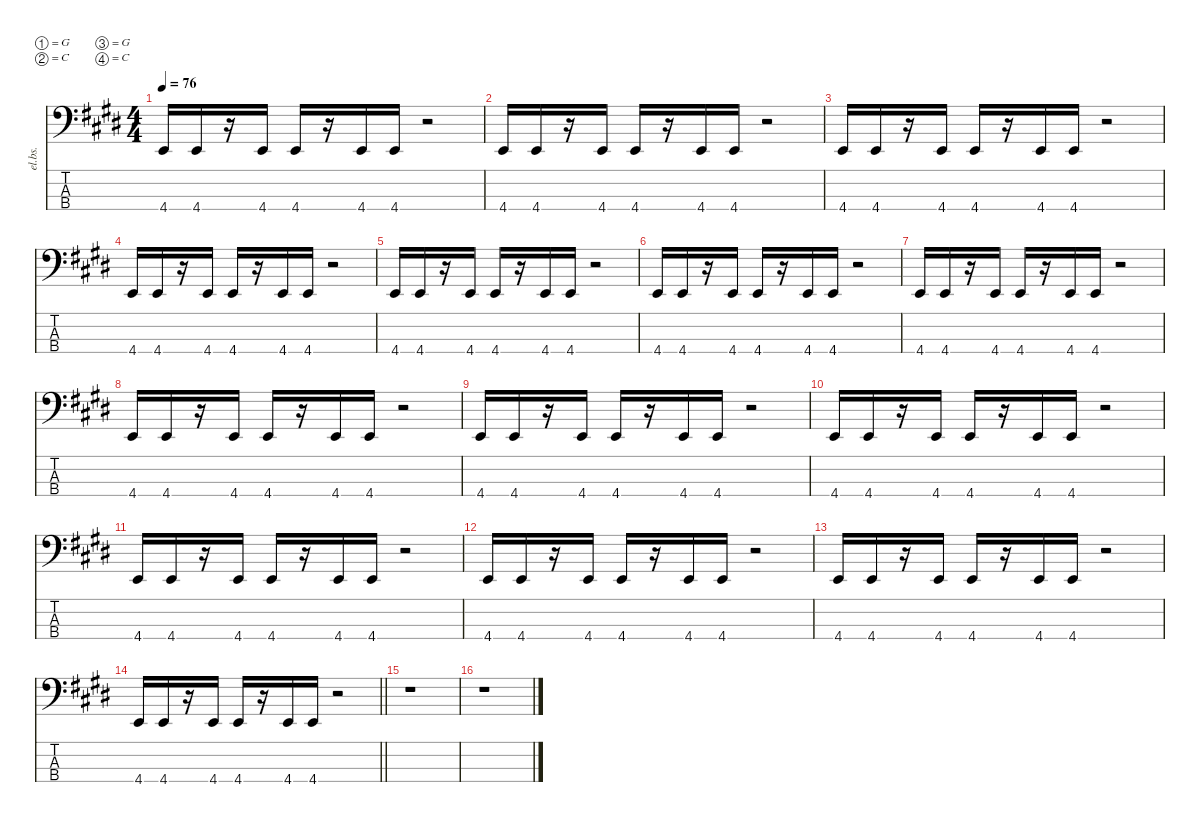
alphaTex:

\defaultSystemsLayout 4
\hideDynamics
\bracketExtendMode nobrackets
\otherSystemsTrackNameOrientation horizontal
\track ("Bass" "el.bs.") {defaultSystemsLayout 8 instrument electricbassfinger}
\staff {score tabs}
\tuning (G2 C2 G1 C1)
\ts (4 4)
\tempo 76
\clef f4
\ks e
4.4{acc forcenatural}.16{dy f beam Up} 4.4{acc forcenatural}.16{beam Up} r.16{beam Up} 4.4{acc forcenatural}.16{beam Up} 4.4{acc forcenatural}.16{beam Up} r.16{beam Up} 4.4{acc forcenatural}.16{beam Up} 4.4{acc forcenatural}.16{beam Up} r.2{beam Up} |
4.4{acc forcenatural}.16{beam Up} 4.4{acc forcenatural}.16{beam Up} r.16{beam Up} 4.4{acc forcenatural}.16{beam Up} 4.4{acc forcenatural}.16{beam Up} r.16{beam Up} 4.4{acc forcenatural}.16{beam Up} 4.4{acc forcenatural}.16{beam Up} r.2{beam Up} |
4.4{acc forcenatural}.16{beam Up} 4.4{acc forcenatural}.16{beam Up} r.16{beam Up} 4.4{acc forcenatural}.16{beam Up} 4.4{acc forcenatural}.16{beam Up} r.16{beam Up} 4.4{acc forcenatural}.16{beam Up} 4.4{acc forcenatural}.16{beam Up} r.2{beam Up} |
4.4{acc forcenatural}.16{beam Up} 4.4{acc forcenatural}.16{beam Up} r.16{beam Up} 4.4{acc forcenatural}.16{beam Up} 4.4{acc forcenatural}.16{beam Up} r.16{beam Up} 4.4{acc forcenatural}.16{beam Up} 4.4{acc forcenatural}.16{beam Up} r.2{beam Up} |
4.4{acc forcenatural}.16{beam Up} 4.4{acc forcenatural}.16{beam Up} r.16{beam Up} 4.4{acc forcenatural}.16{beam Up} 4.4{acc forcenatural}.16{beam Up} r.16{beam Up} 4.4{acc forcenatural}.16{beam Up} 4.4{acc forcenatural}.16{beam Up} r.2{beam Up} |
4.4{acc forcenatural}.16{beam Up} 4.4{acc forcenatural}.16{beam Up} r.16{beam Up} 4.4{acc forcenatural}.16{beam Up} 4.4{acc forcenatural}.16{beam Up} r.16{beam Up} 4.4{acc forcenatural}.16{beam Up} 4.4{acc forcenatural}.16{beam Up} r.2{beam Up} |
4.4{acc forcenatural}.16{beam Up} 4.4{acc forcenatural}.16{beam Up} r.16{beam Up} 4.4{acc forcenatural}.16{beam Up} 4.4{acc forcenatural}.16{beam Up} r.16{beam Up} 4.4{acc forcenatural}.16{beam Up} 4.4{acc forcenatural}.16{beam Up} r.2{beam Up} |
4.4{acc forcenatural}.16{beam Up} 4.4{acc forcenatural}.16{beam Up} r.16{beam Up} 4.4{acc forcenatural}.16{beam Up} 4.4{acc forcenatural}.16{beam Up} r.16{beam Up} 4.4{acc forcenatural}.16{beam Up} 4.4{acc forcenatural}.16{beam Up} r.2{beam Up} |
4.4{acc forcenatural}.16{beam Up} 4.4{acc forcenatural}.16{beam Up} r.16{beam Up} 4.4{acc forcenatural}.16{beam Up} 4.4{acc forcenatural}.16{beam Up} r.16{beam Up} 4.4{acc forcenatural}.16{beam Up} 4.4{acc forcenatural}.16{beam Up} r.2{beam Up} |
4.4{acc forcenatural}.16{beam Up} 4.4{acc forcenatural}.16{beam Up} r.16{beam Up} 4.4{acc forcenatural}.16{beam Up} 4.4{acc forcenatural}.16{beam Up} r.16{beam Up} 4.4{acc forcenatural}.16{beam Up} 4.4{acc forcenatural}.16{beam Up} r.2{beam Up} |
4.4{acc forcenatural}.16{beam Up} 4.4{acc forcenatural}.16{beam Up} r.16{beam Up} 4.4{acc forcenatural}.16{beam Up} 4.4{acc forcenatural}.16{beam Up} r.16{beam Up} 4.4{acc forcenatural}.16{beam Up} 4.4{acc forcenatural}.16{beam Up} r.2{beam Up} |
4.4{acc forcenatural}.16{beam Up} 4.4{acc forcenatural}.16{beam Up} r.16{beam Up} 4.4{acc forcenatural}.16{beam Up} 4.4{acc forcenatural}.16{beam Up} r.16{beam Up} 4.4{acc forcenatural}.16{beam Up} 4.4{acc forcenatural}.16{beam Up} r.2{beam Up} |
4.4{acc forcenatural}.16{beam Up} 4.4{acc forcenatural}.16{beam Up} r.16{beam Up} 4.4{acc forcenatural}.16{beam Up} 4.4{acc forcenatural}.16{beam Up} r.16{beam Up} 4.4{acc forcenatural}.16{beam Up} 4.4{acc forcenatural}.16{beam Up} r.2{beam Up} |
\barLineRight lightlight
4.4{acc forcenatural}.16{beam Up} 4.4{acc forcenatural}.16{beam Up} r.16{beam Up} 4.4{acc forcenatural}.16{beam Up} 4.4{acc forcenatural}.16{beam Up} r.16{beam Up} 4.4{acc forcenatural}.16{beam Up} 4.4{acc forcenatural}.16{beam Up} r.2{beam Up} |
r.1{beam Down} |
r.1{beam Down}
